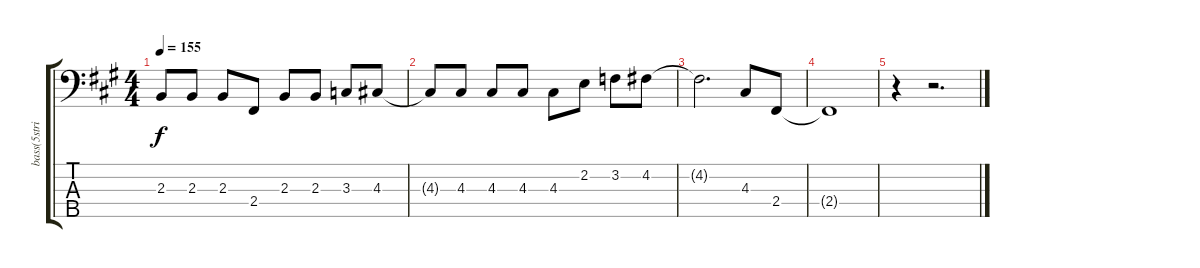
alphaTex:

\track ("bass(5string)" "bass(5stri") {instrument electricbassfinger}
\staff {score tabs}
\tuning (G2 D2 A1 E1 B0) {hide}
\ts (4 4)
\tempo 155
\clef f4
\ks a
2.3{t}.8{dy f} 2.3.8 2.3.8 2.4.8 2.3.8 2.3.8 3.3.8 4.3.8 |
4.3{t}.8 4.3.8 4.3.8 4.3.8 4.3.8 2.2.8 3.2.8 4.2.8 |
4.2{t}.2{d} 4.3.8 2.4.8 |
2.4{t}.1 |
r.4 r.2{d}
